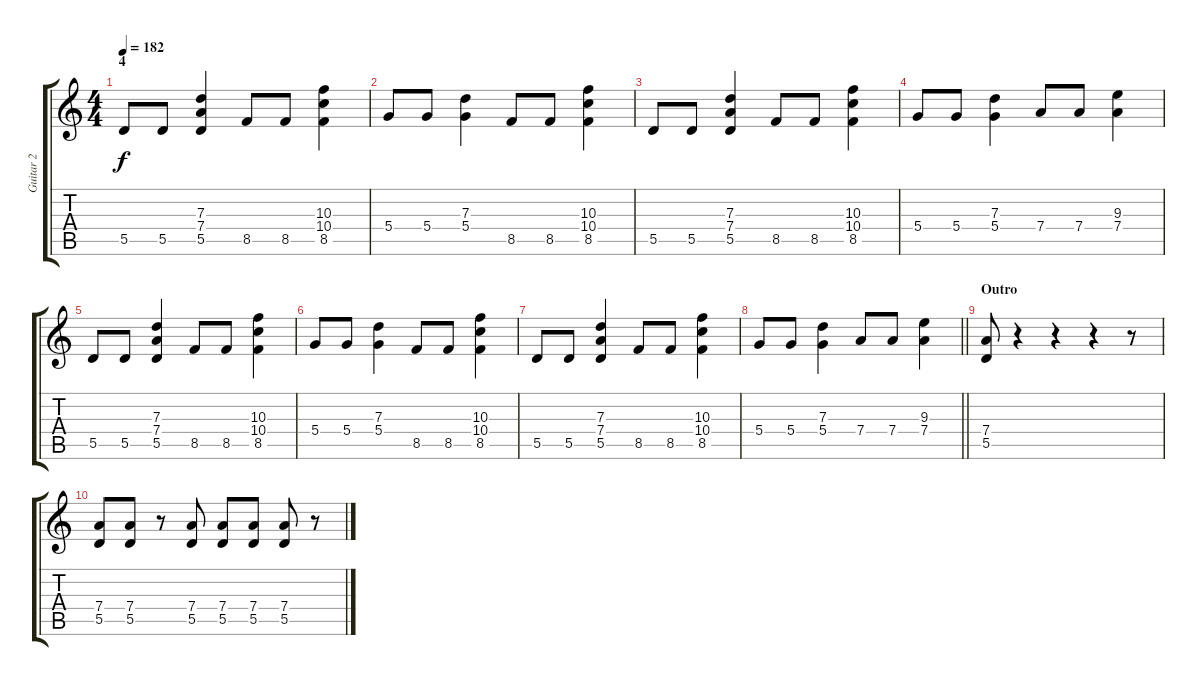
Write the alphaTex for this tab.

\track ("Guitar 2" "Guitar 2") {instrument distortionguitar}
\staff {score tabs}
\tuning (E4 B3 G3 D3 A2 E2) {hide}
\ts (4 4)
\section ("" "4")
\tempo 182
\clef g2
\ks c
5.5.8{dy f} 5.5.8 (7.3 7.4 5.5).4 8.5.8 8.5.8 (10.3 10.4 8.5).4 |
5.4.8 5.4.8 (7.3 5.4).4 8.5.8 8.5.8 (10.3 10.4 8.5).4 |
5.5.8 5.5.8 (7.3 7.4 5.5).4 8.5.8 8.5.8 (10.3 10.4 8.5).4 |
5.4.8 5.4.8 (7.3 5.4).4 7.4.8 7.4.8 (9.3 7.4).4 |
5.5.8 5.5.8 (7.3 7.4 5.5).4 8.5.8 8.5.8 (10.3 10.4 8.5).4 |
5.4.8 5.4.8 (7.3 5.4).4 8.5.8 8.5.8 (10.3 10.4 8.5).4 |
5.5.8 5.5.8 (7.3 7.4 5.5).4 8.5.8 8.5.8 (10.3 10.4 8.5).4 |
\barLineRight lightlight
5.4.8 5.4.8 (7.3 5.4).4 7.4.8 7.4.8 (9.3 7.4).4 |
\section ("" "Outro")
(7.4 5.5).8 r.4 r.4 r.4 r.8 |
(7.4 5.5).8 (7.4 5.5).8 r.8 (7.4 5.5).8 (7.4 5.5).8 (7.4 5.5).8 (7.4 5.5).8 r.8
